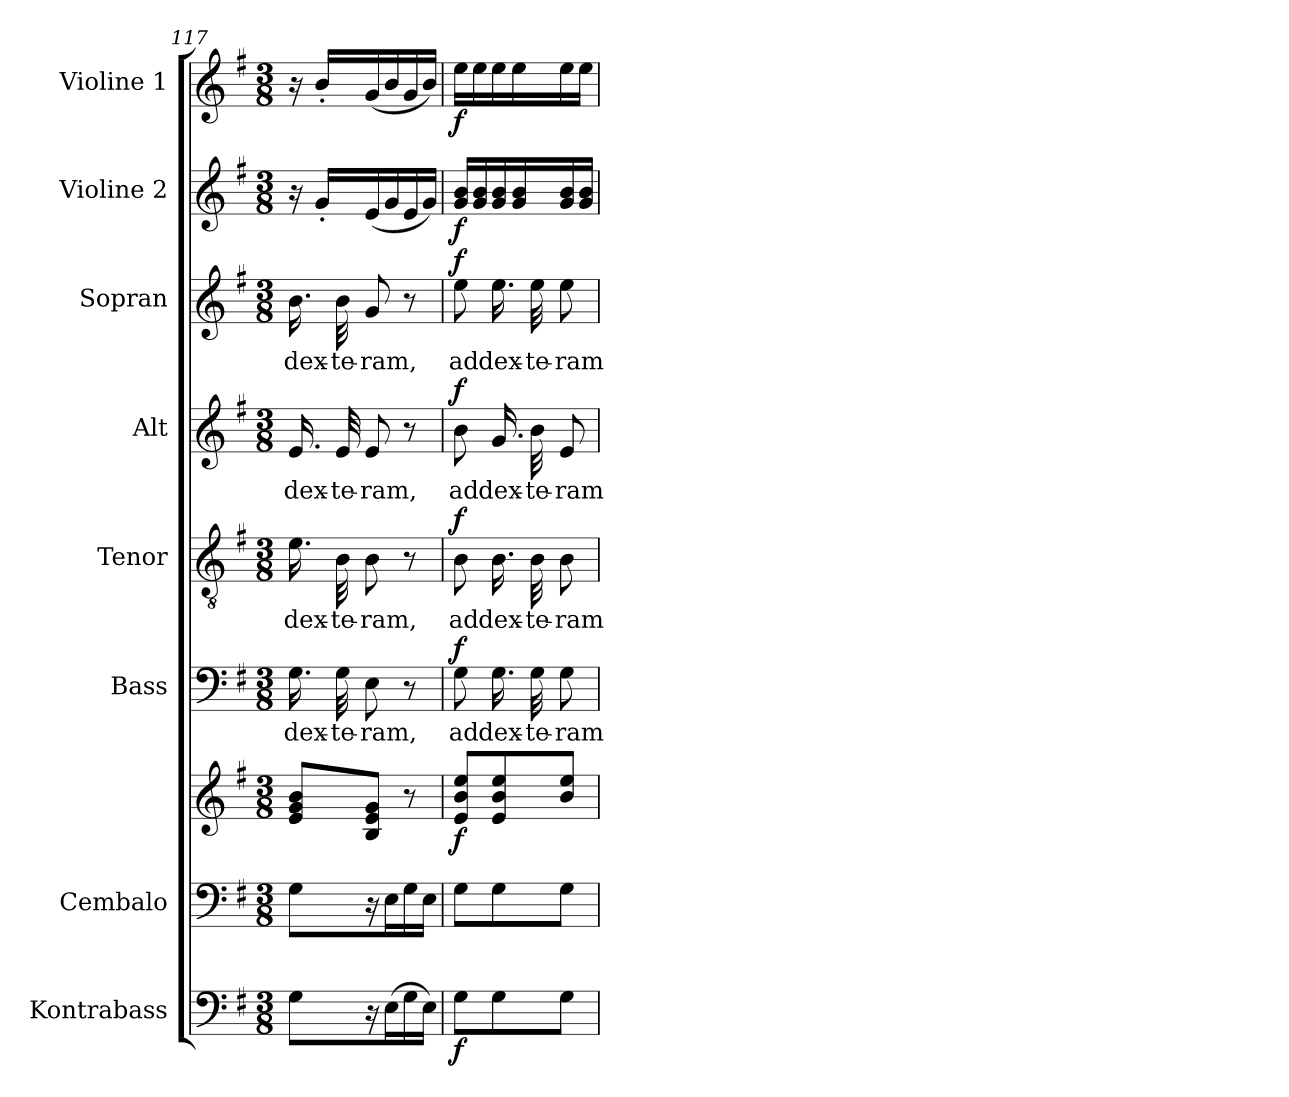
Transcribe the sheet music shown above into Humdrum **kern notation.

**kern	**dynam	**kern	**kern	**dynam	**kern	**text	**dynam	**kern	**text	**dynam	**kern	**text	**dynam	**kern	**text	**dynam	**kern	**dynam	**kern	**dynam
*part8	*part8	*part7	*part7	*part7	*part6	*part6	*part6	*part5	*part5	*part5	*part4	*part4	*part4	*part3	*part3	*part3	*part2	*part2	*part1	*part1
*staff9	*staff9	*staff8	*staff7	*staff7/8	*staff6	*staff6	*staff6	*staff5	*staff5	*staff5	*staff4	*staff4	*staff4	*staff3	*staff3	*staff3	*staff2	*staff2	*staff1	*staff1
*I"Kontrabass	*	*I"Cembalo	*	*	*I"Bass	*	*	*I"Tenor	*	*	*I"Alt	*	*	*I"Sopran	*	*	*I"Violine 2	*	*I"Violine 1	*
*I'Kb.	*	*I'Cemb.	*	*	*I'B.	*	*	*I'T.	*	*	*I'A.	*	*	*I'S.	*	*	*I'Vl. 2	*	*I'Vl. 1	*
*clefF4	*	*clefF4	*clefG2	*	*clefF4	*	*	*clefGv2	*	*	*clefG2	*	*	*clefG2	*	*	*clefG2	*	*clefG2	*
*ITrd7c12	*	*	*	*	*	*	*	*	*	*	*	*	*	*	*	*	*	*	*	*
*k[f#]	*	*k[f#]	*k[f#]	*	*k[f#]	*	*	*k[f#]	*	*	*k[f#]	*	*	*k[f#]	*	*	*k[f#]	*	*k[f#]	*
*G:	*	*G:	*G:	*	*G:	*	*	*G:	*	*	*G:	*	*	*G:	*	*	*G:	*	*G:	*
*M3/8	*	*M3/8	*M3/8	*	*M3/8	*	*	*M3/8	*	*	*M3/8	*	*	*M3/8	*	*	*M3/8	*	*M3/8	*
=117	=117	=117	=117	=117	=117	=117	=117	=117	=117	=117	=117	=117	=117	=117	=117	=117	=117	=117	=117	=117
!	!	!	!	!	!	!LO:LY:b	!	!	!LO:LY:b	!	!	!LO:LY:b	!	!	!LO:LY:b	!	!	!	!	!
8GG\L	.	8G\L	8e/ 8g/ 8b/L	.	16.G\	dex-	.	16.e\	dex-	.	16.e/	dex-	.	16.b\	dex-	.	16r	.	16r	.
.	.	.	.	.	.	.	.	.	.	.	.	.	.	.	.	.	16g'</LL	.	16b'</LL	.
!	!	!	!	!	!	!LO:LY:b	!	!	!LO:LY:b	!	!	!LO:LY:b	!	!	!LO:LY:b	!	!	!	!	!
.	.	.	.	.	32G\	-te-	.	32B\	-te-	.	32e/	-te-	.	32b\	-te-	.	.	.	.	.
!	!	!	!	!	!	!LO:LY:b	!	!	!LO:LY:b	!	!	!LO:LY:b	!	!	!LO:LY:b	!	!	!	!	!
16r	.	16r	8B/ 8e/ 8g/J	.	8E\	-ram,	.	8B\	-ram,	.	8e/	-ram,	.	8g/	-ram,	.	(<16e/	.	(<16g/	.
(>16EE\L	.	16E\L	.	.	.	.	.	.	.	.	.	.	.	.	.	.	16g/	.	16b/	.
16GG\	.	16G\	8r	.	8r	.	.	8r	.	.	8r	.	.	8r	.	.	16e/	.	16g/	.
16EE\JJ)	.	16E\JJ	.	.	.	.	.	.	.	.	.	.	.	.	.	.	16g/JJ)	.	16b/JJ)	.
=118	=118	=118	=118	=118	=118	=118	=118	=118	=118	=118	=118	=118	=118	=118	=118	=118	=118	=118	=118	=118
!	!LO:DY:b	!	!	!LO:DY:b	!	!LO:LY:b	!LO:DY:a	!	!LO:LY:b	!LO:DY:a	!	!LO:LY:b	!LO:DY:a	!	!LO:LY:b	!LO:DY:a	!	!LO:DY:b	!	!LO:DY:b
8GG\L	f	8G\L	8e/ 8b/ 8ee/L	f	8G\	ad	f	8B\	ad	f	8b\	ad	f	8ee\	ad	f	16g/ 16b/LL	f	16ee\LL	f
.	.	.	.	.	.	.	.	.	.	.	.	.	.	.	.	.	16g/ 16b/	.	16ee\	.
!	!	!	!	!	!	!LO:LY:b	!	!	!LO:LY:b	!	!	!LO:LY:b	!	!	!LO:LY:b	!	!	!	!	!
8GG\	.	8G\	8e/ 8b/ 8ee/	.	16.G\	dex-	.	16.B\	dex-	.	16.g/	dex-	.	16.ee\	dex-	.	16g/ 16b/	.	16ee\	.
.	.	.	.	.	.	.	.	.	.	.	.	.	.	.	.	.	16g/ 16b/	.	16ee\	.
!	!	!	!	!	!	!LO:LY:b	!	!	!LO:LY:b	!	!	!LO:LY:b	!	!	!LO:LY:b	!	!	!	!	!
.	.	.	.	.	32G\	-te-	.	32B\	-te-	.	32b\	-te-	.	32ee\	-te-	.	.	.	.	.
!	!	!	!	!	!	!LO:LY:b	!	!	!LO:LY:b	!	!	!LO:LY:b	!	!	!LO:LY:b	!	!	!	!	!
8GG\J	.	8G\J	8b/ 8ee/J	.	8G\	-ram	.	8B\	-ram	.	8e/	-ram	.	8ee\	-ram	.	16g/ 16b/	.	16ee\	.
.	.	.	.	.	.	.	.	.	.	.	.	.	.	.	.	.	16g/ 16b/JJ	.	16ee\JJ	.
=	=	=	=	=	=	=	=	=	=	=	=	=	=	=	=	=	=	=	=	=
*-	*-	*-	*-	*-	*-	*-	*-	*-	*-	*-	*-	*-	*-	*-	*-	*-	*-	*-	*-	*-
